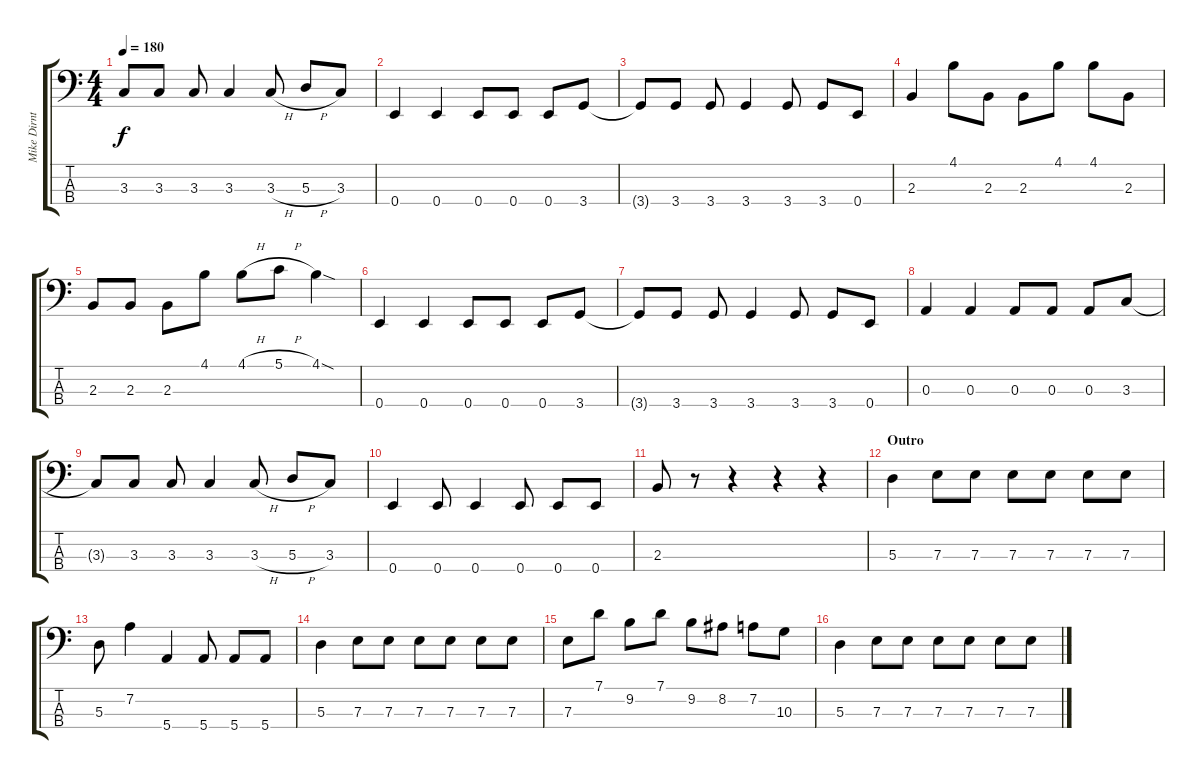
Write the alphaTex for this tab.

\track ("Mike Dirnt" "Mike Dirnt") {instrument electricbasspick}
\staff {score tabs}
\tuning (G2 D2 A1 E1) {hide}
\ts (4 4)
\tempo 180
\clef f4
\ks c
3.3{t}.8{dy f} 3.3.8 3.3.8 3.3.4 3.3{h}.8 5.3{h}.8 3.3.8 |
0.4.4 0.4.4 0.4.8 0.4.8 0.4.8 3.4.8 |
3.4{t}.8 3.4.8 3.4.8 3.4.4 3.4.8 3.4.8 0.4.8 |
2.3.4 4.1.8 2.3.8 2.3.8 4.1.8 4.1.8 2.3.8 |
2.3.8 2.3.8 2.3.8 4.1.8 4.1{h}.8 5.1{h}.8 4.1{sod}.4 |
0.4.4 0.4.4 0.4.8 0.4.8 0.4.8 3.4.8 |
3.4{t}.8 3.4.8 3.4.8 3.4.4 3.4.8 3.4.8 0.4.8 |
0.3.4 0.3.4 0.3.8 0.3.8 0.3.8 3.3.8 |
3.3{t}.8 3.3.8 3.3.8 3.3.4 3.3{h}.8 5.3{h}.8 3.3.8 |
0.4.4 0.4.8 0.4.4 0.4.8 0.4.8 0.4.8 |
2.3.8 r.8 r.4 r.4 r.4 |
\section ("" "Outro")
5.3.4 7.3.8 7.3.8 7.3.8 7.3.8 7.3.8 7.3.8 |
5.3.8 7.2.4 5.4.4 5.4.8 5.4.8 5.4.8 |
5.3.4 7.3.8 7.3.8 7.3.8 7.3.8 7.3.8 7.3.8 |
7.3.8 7.1.8 9.2.8 7.1.8 9.2.8 8.2.8 7.2.8 10.3.8 |
5.3.4 7.3.8 7.3.8 7.3.8 7.3.8 7.3.8 7.3.8
